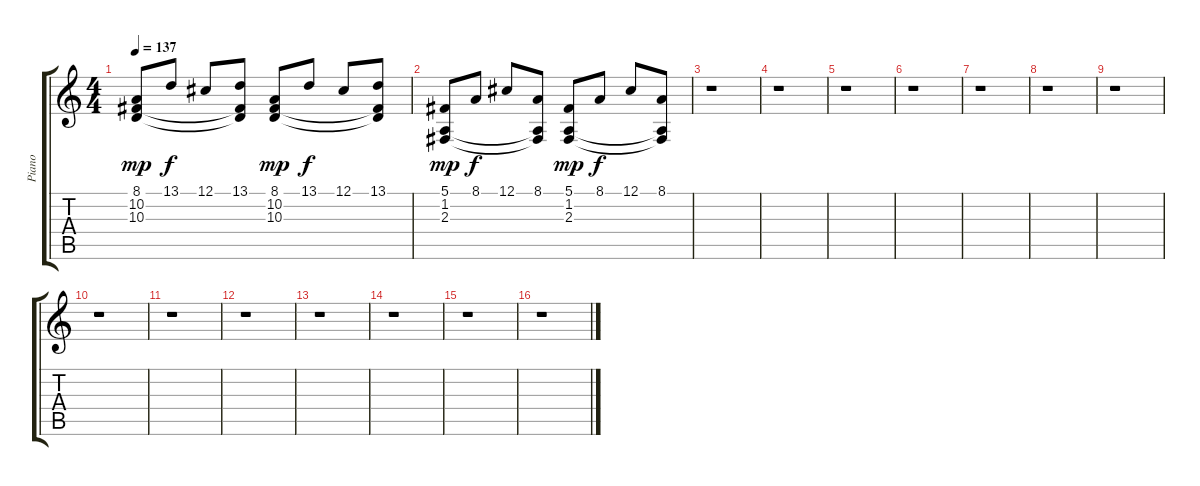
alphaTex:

\track ("Piano" "Piano") {instrument acousticgrandpiano}
\staff {score tabs}
\tuning (Db4 Ab3 E3 B2 Gb2 B1) {hide}
\ts (4 4)
\tempo 137
\clef g2
\ks c
(8.1 10.2 10.3).8{dy mp} 13.1.8{dy f} 12.1.8 (13.1 10.2{t} 10.3{t}).8 (8.1 10.2 10.3).8{dy mp} 13.1.8{dy f} 12.1.8 (13.1 10.2{t} 10.3{t}).8 |
(5.1 1.2 2.3).8{dy mp} 8.1.8{dy f} 12.1.8 (8.1 1.2{t} 2.3{t}).8 (5.1 1.2 2.3).8{dy mp} 8.1.8{dy f} 12.1.8 (8.1 1.2{t} 2.3{t}).8 |
r.1 |
r.1 |
r.1 |
r.1 |
r.1 |
r.1 |
r.1 |
r.1 |
r.1 |
r.1 |
r.1 |
r.1 |
r.1 |
r.1
